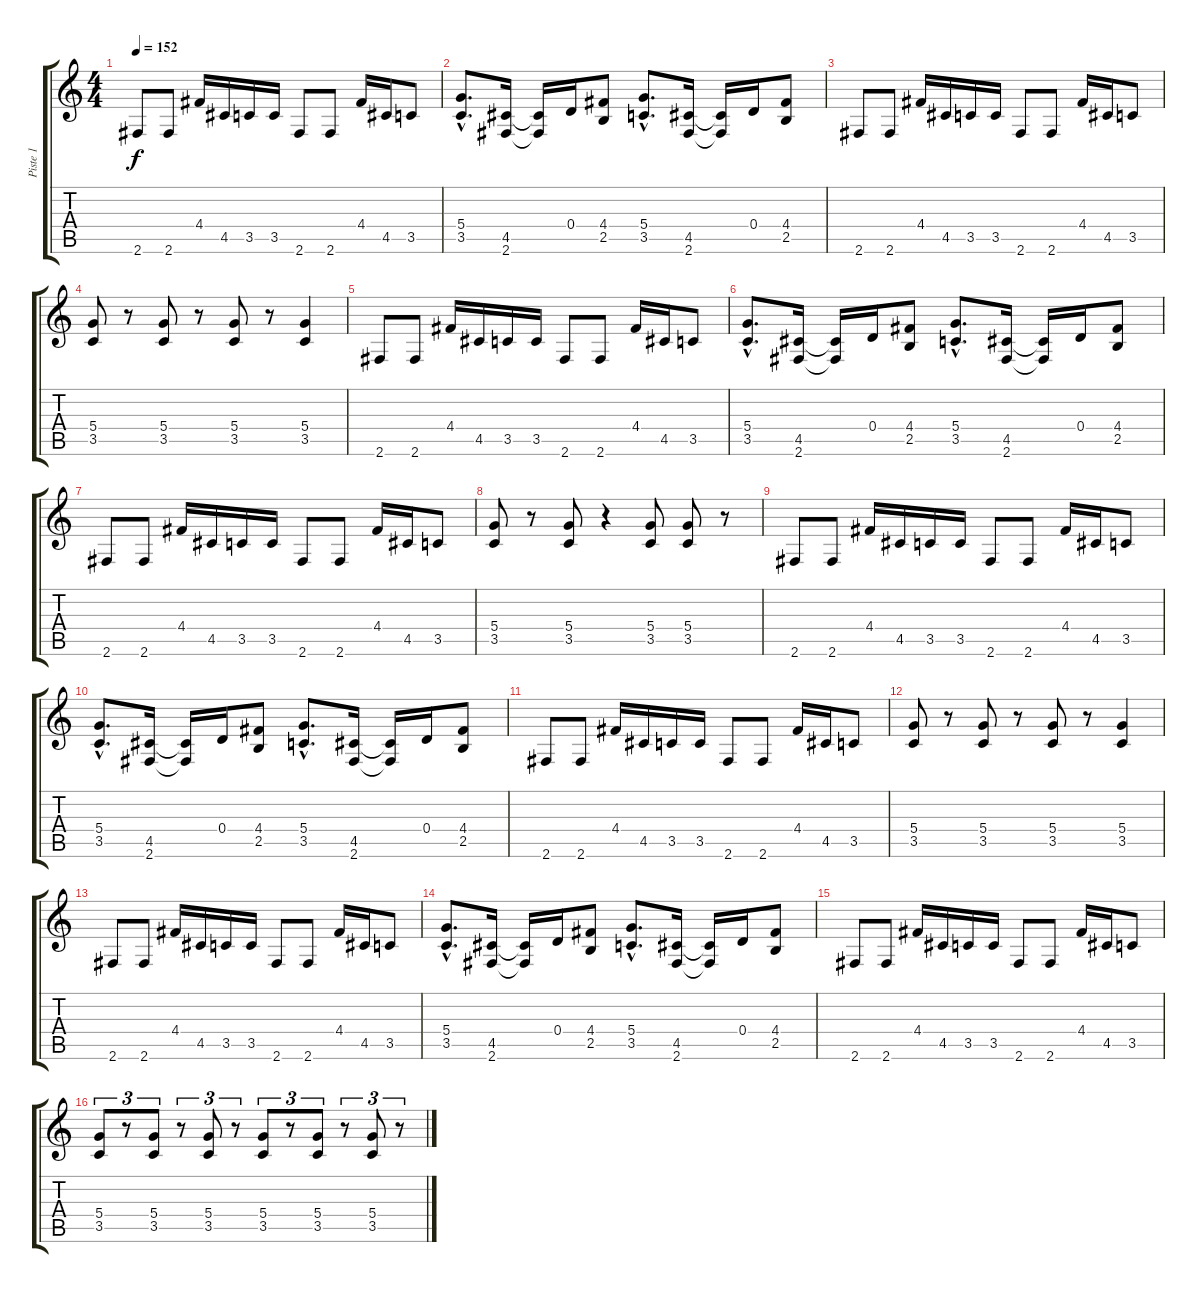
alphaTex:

\track ("Piste 1" "Piste 1") {instrument distortionguitar}
\staff {score tabs}
\tuning (E4 B3 G3 D3 A2 E2) {hide}
\ts (4 4)
\tempo 152
\clef g2
\ks c
2.6.8{dy f instrument distortionguitar} 2.6.8 4.4.16 4.5.16 3.5.16 3.5.16 2.6.8 2.6.8 4.4.16 4.5.16 3.5.8 |
(5.4{hac} 3.5{hac}).8{d} (4.5 2.6).16 (4.5{t} 2.6{t}).16 0.4.16 (4.4 2.5).8 (5.4{hac} 3.5{hac}).8{d} (4.5 2.6).16 (4.5{t} 2.6{t}).16 0.4.16 (4.4 2.5).8 |
2.6.8 2.6.8 4.4.16 4.5.16 3.5.16 3.5.16 2.6.8 2.6.8 4.4.16 4.5.16 3.5.8 |
(5.4 3.5).8 r.8 (5.4 3.5).8 r.8 (5.4 3.5).8 r.8 (5.4 3.5).4 |
2.6.8 2.6.8 4.4.16 4.5.16 3.5.16 3.5.16 2.6.8 2.6.8 4.4.16 4.5.16 3.5.8 |
(5.4{hac} 3.5{hac}).8{d} (4.5 2.6).16 (4.5{t} 2.6{t}).16 0.4.16 (4.4 2.5).8 (5.4{hac} 3.5{hac}).8{d} (4.5 2.6).16 (4.5{t} 2.6{t}).16 0.4.16 (4.4 2.5).8 |
2.6.8 2.6.8 4.4.16 4.5.16 3.5.16 3.5.16 2.6.8 2.6.8 4.4.16 4.5.16 3.5.8 |
(5.4 3.5).8 r.8 (5.4 3.5).8 r.4 (5.4 3.5).8 (5.4 3.5).8 r.8 |
2.6.8 2.6.8 4.4.16 4.5.16 3.5.16 3.5.16 2.6.8 2.6.8 4.4.16 4.5.16 3.5.8 |
(5.4{hac} 3.5{hac}).8{d} (4.5 2.6).16 (4.5{t} 2.6{t}).16 0.4.16 (4.4 2.5).8 (5.4{hac} 3.5{hac}).8{d} (4.5 2.6).16 (4.5{t} 2.6{t}).16 0.4.16 (4.4 2.5).8 |
2.6.8 2.6.8 4.4.16 4.5.16 3.5.16 3.5.16 2.6.8 2.6.8 4.4.16 4.5.16 3.5.8 |
(5.4 3.5).8 r.8 (5.4 3.5).8 r.8 (5.4 3.5).8 r.8 (5.4 3.5).4 |
2.6.8 2.6.8 4.4.16 4.5.16 3.5.16 3.5.16 2.6.8 2.6.8 4.4.16 4.5.16 3.5.8 |
(5.4{hac} 3.5{hac}).8{d} (4.5 2.6).16 (4.5{t} 2.6{t}).16 0.4.16 (4.4 2.5).8 (5.4{hac} 3.5{hac}).8{d} (4.5 2.6).16 (4.5{t} 2.6{t}).16 0.4.16 (4.4 2.5).8 |
2.6.8 2.6.8 4.4.16 4.5.16 3.5.16 3.5.16 2.6.8 2.6.8 4.4.16 4.5.16 3.5.8 |
(5.4 3.5).8{tu (3 2)} r.8{tu (3 2)} (5.4 3.5).8{tu (3 2)} r.8{tu (3 2)} (5.4 3.5).8{tu (3 2)} r.8{tu (3 2)} (5.4 3.5).8{tu (3 2)} r.8{tu (3 2)} (5.4 3.5).8{tu (3 2)} r.8{tu (3 2)} (5.4 3.5).8{tu (3 2)} r.8{tu (3 2)}
